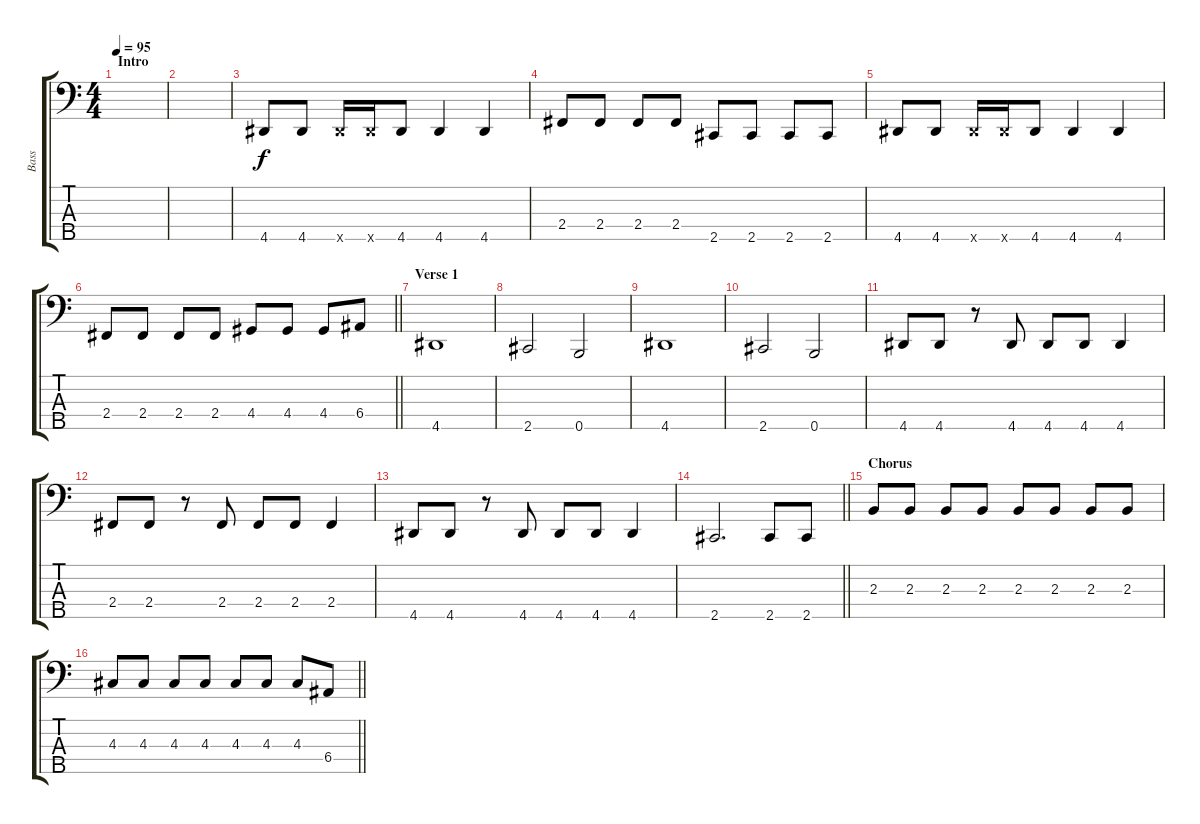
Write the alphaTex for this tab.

\track ("Bass" "Bass") {instrument electricbassfinger}
\staff {score tabs}
\tuning (G2 D2 A1 E1 B0) {hide}
\ts (4 4)
\section ("" "Intro")
\tempo 95
\clef f4
\ks c
|
|
4.5.8 4.5.8 4.5{x}.16 4.5{x}.16 4.5.8 4.5.4 4.5.4 |
2.4.8 2.4.8 2.4.8 2.4.8 2.5.8 2.5.8 2.5.8 2.5.8 |
4.5.8 4.5.8 4.5{x}.16 4.5{x}.16 4.5.8 4.5.4 4.5.4 |
\barLineRight lightlight
2.4.8 2.4.8 2.4.8 2.4.8 4.4.8 4.4.8 4.4.8 6.4.8 |
\section ("" "Verse 1")
4.5.1 |
2.5.2 0.5.2 |
4.5.1 |
2.5.2 0.5.2 |
4.5.8 4.5.8 r.8 4.5.8 4.5.8 4.5.8 4.5.4 |
2.4.8 2.4.8 r.8 2.4.8 2.4.8 2.4.8 2.4.4 |
4.5.8 4.5.8 r.8 4.5.8 4.5.8 4.5.8 4.5.4 |
\barLineRight lightlight
2.5.2{d} 2.5.8 2.5.8 |
\section ("" "Chorus")
2.3.8 2.3.8 2.3.8 2.3.8 2.3.8 2.3.8 2.3.8 2.3.8 |
\barLineRight lightlight
4.3.8 4.3.8 4.3.8 4.3.8 4.3.8 4.3.8 4.3.8 6.4.8
